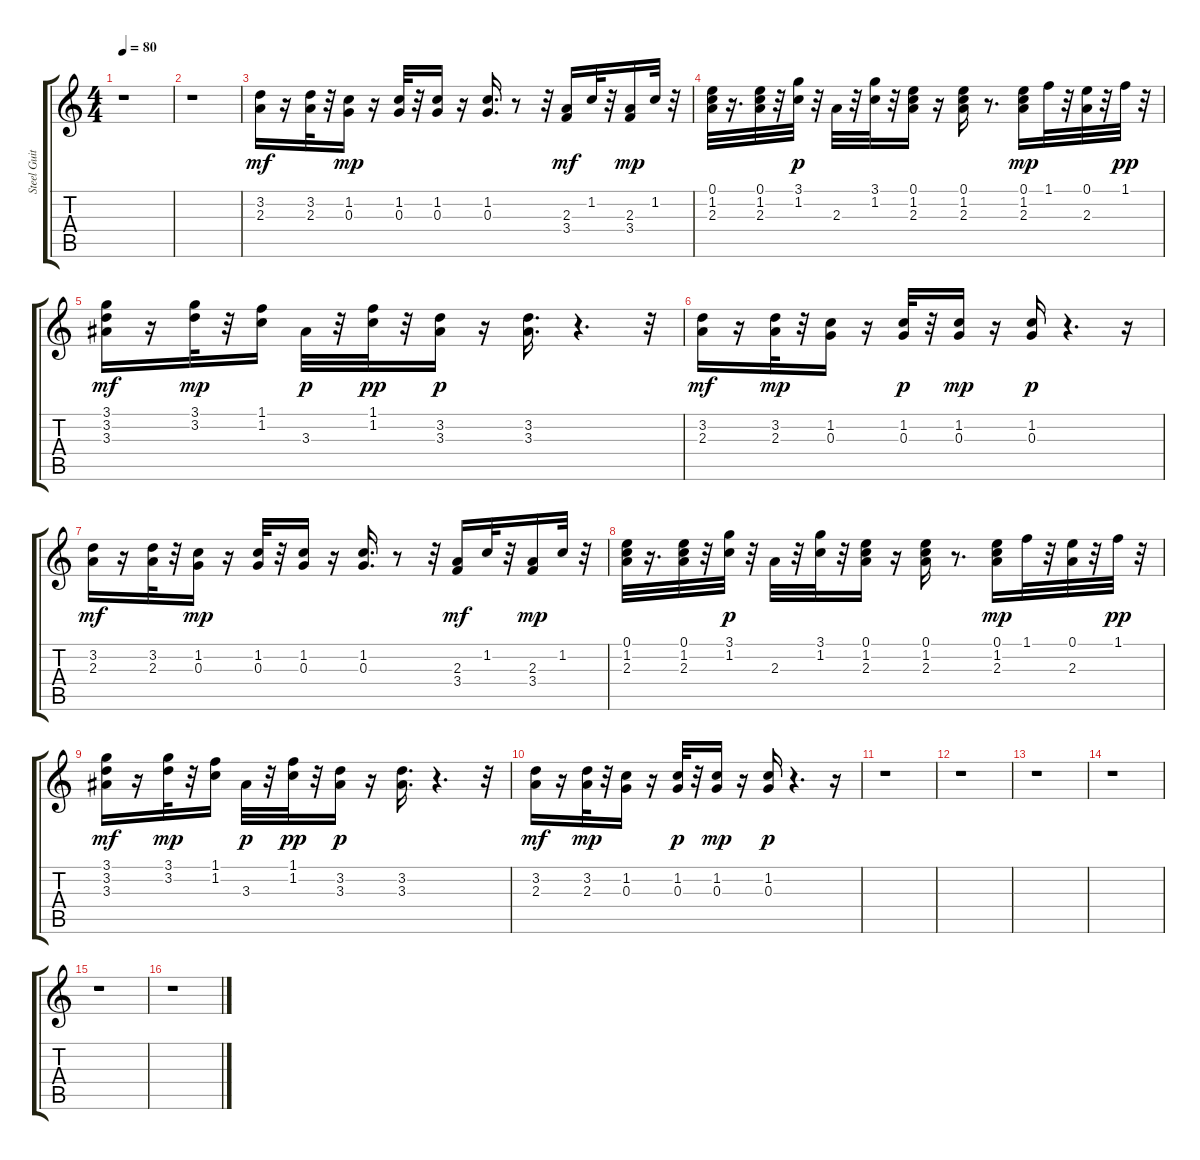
\track ("Steel Guitar" "Steel Guit") {instrument acousticguitarsteel}
\staff {score tabs}
\tuning (E4 B3 G3 D3 A2 E2) {hide}
\ts (4 4)
\tempo 80
\clef g2
\ks c
r.1{dy mf} |
r.1 |
(3.2 2.3).16 r.16 (3.2 2.3).32 r.32 (1.2 0.3).16{dy mp} r.16 (1.2 0.3).32 r.32 (1.2 0.3).16 r.16 (1.2 0.3).16{d} r.8 r.32 (2.3 3.4).16{dy mf} 1.2.32 r.32 (2.3 3.4).16{dy mp} 1.2.32 r.32 |
(0.1 1.2 2.3).32 r.16{d} (0.1 1.2 2.3).32 r.32 (3.1 1.2).32{dy p} r.32 2.3.32 r.32 (3.1 1.2).32 r.32 (0.1 1.2 2.3).16 r.16 (0.1 1.2 2.3).16 r.8{d} (0.1 1.2 2.3).16{dy mp} 1.1.32 r.32 (0.1 2.3).32 r.32 1.1.32{dy pp} r.32 |
(3.1 3.2 3.3).16{dy mf} r.16 (3.1 3.2).32{dy mp} r.32 (1.1 1.2).16 3.3.32{dy p} r.32 (1.1 1.2).32{dy pp} r.32 (3.2 3.3).16{dy p} r.16 (3.2 3.3).16{d} r.4{d} r.32 |
(3.2 2.3).16{dy mf} r.16 (3.2 2.3).32{dy mp} r.32 (1.2 0.3).16 r.16 (1.2 0.3).32{dy p} r.32 (1.2 0.3).16{dy mp} r.16 (1.2 0.3).16{dy p} r.4{d} r.16 |
(3.2 2.3).16{dy mf} r.16 (3.2 2.3).32 r.32 (1.2 0.3).16{dy mp} r.16 (1.2 0.3).32 r.32 (1.2 0.3).16 r.16 (1.2 0.3).16{d} r.8 r.32 (2.3 3.4).16{dy mf} 1.2.32 r.32 (2.3 3.4).16{dy mp} 1.2.32 r.32 |
(0.1 1.2 2.3).32 r.16{d} (0.1 1.2 2.3).32 r.32 (3.1 1.2).32{dy p} r.32 2.3.32 r.32 (3.1 1.2).32 r.32 (0.1 1.2 2.3).16 r.16 (0.1 1.2 2.3).16 r.8{d} (0.1 1.2 2.3).16{dy mp} 1.1.32 r.32 (0.1 2.3).32 r.32 1.1.32{dy pp} r.32 |
(3.1 3.2 3.3).16{dy mf} r.16 (3.1 3.2).32{dy mp} r.32 (1.1 1.2).16 3.3.32{dy p} r.32 (1.1 1.2).32{dy pp} r.32 (3.2 3.3).16{dy p} r.16 (3.2 3.3).16{d} r.4{d} r.32 |
(3.2 2.3).16{dy mf} r.16 (3.2 2.3).32{dy mp} r.32 (1.2 0.3).16 r.16 (1.2 0.3).32{dy p} r.32 (1.2 0.3).16{dy mp} r.16 (1.2 0.3).16{dy p} r.4{d} r.16 |
r.1 |
r.1 |
r.1 |
r.1 |
r.1 |
r.1
